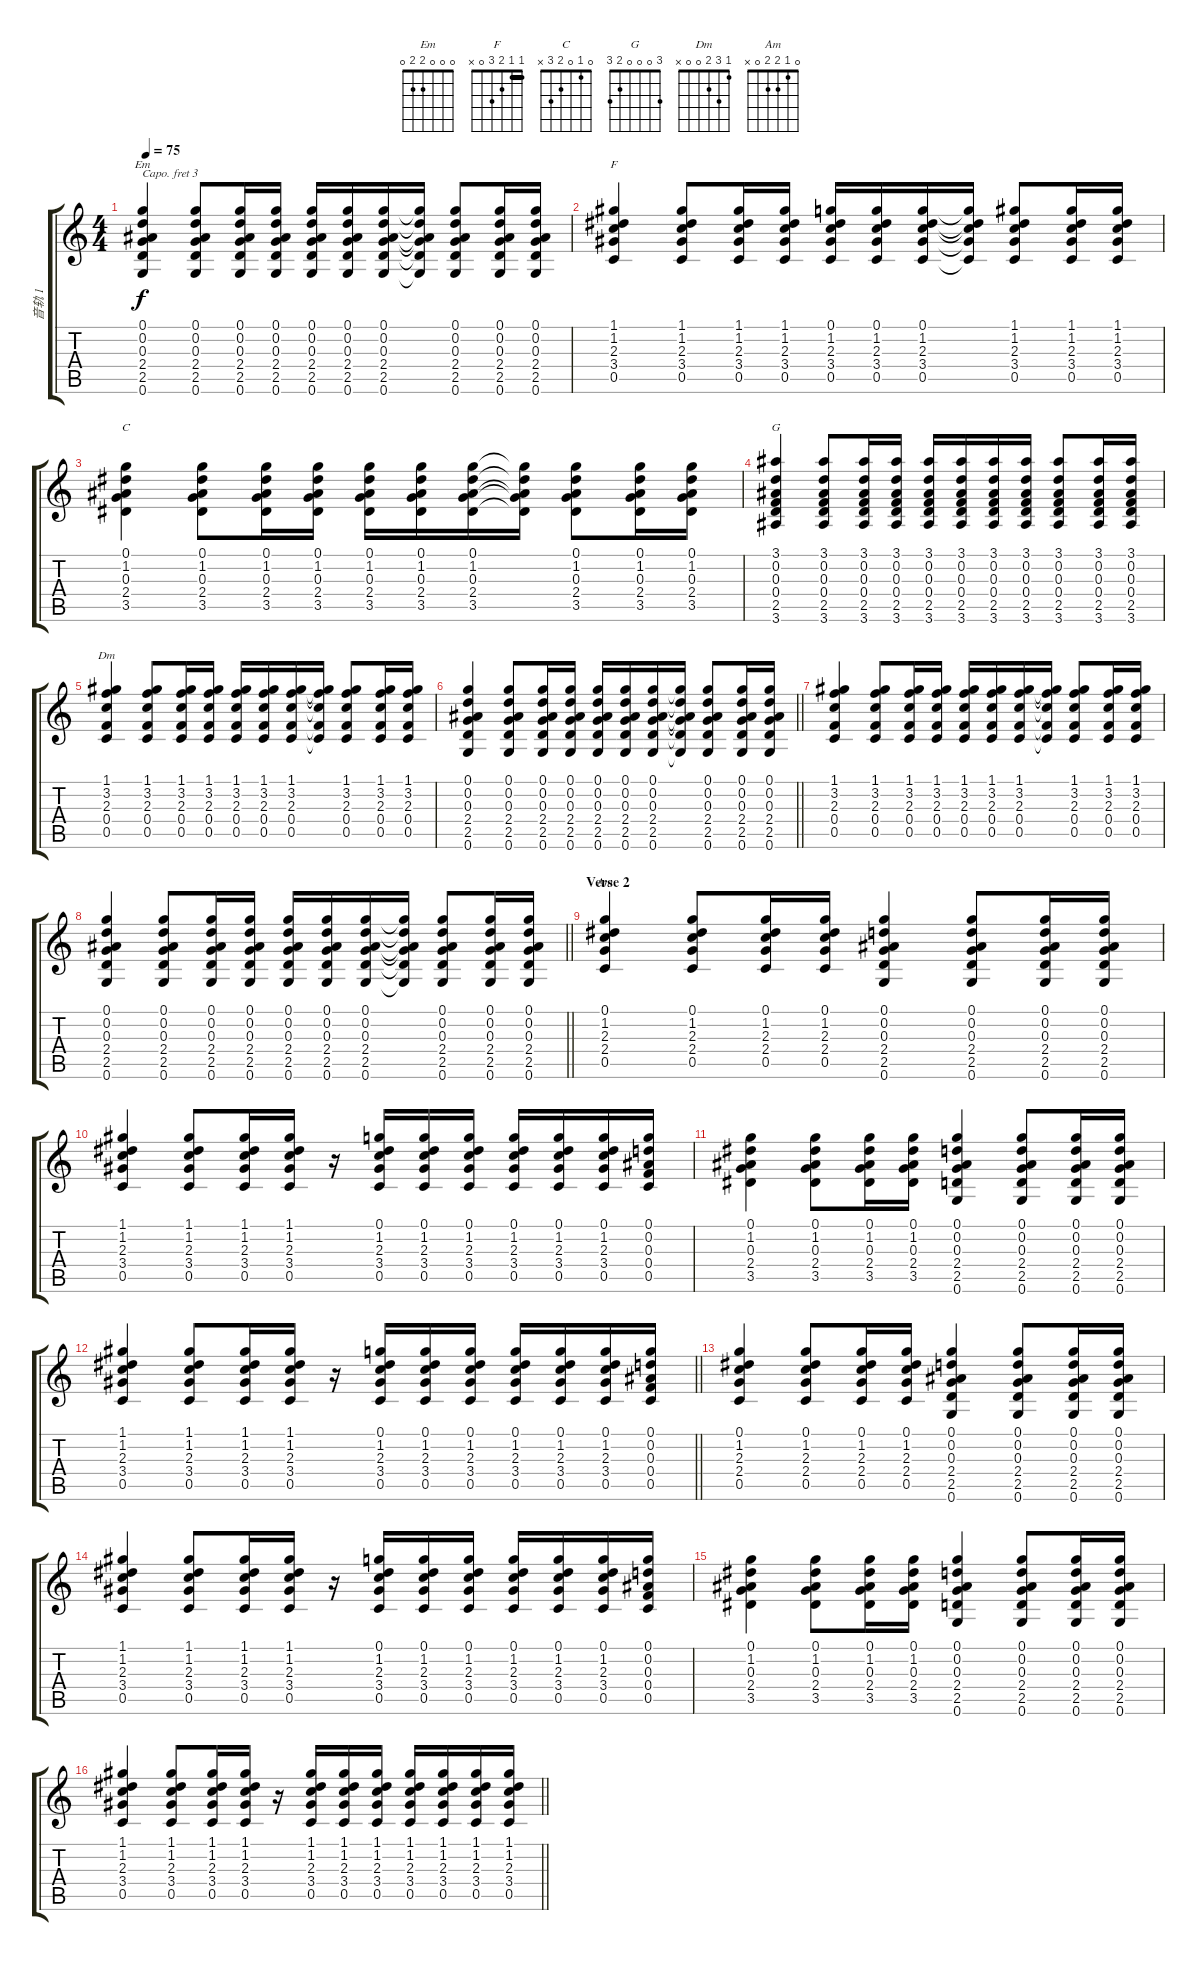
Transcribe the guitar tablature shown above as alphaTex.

\track ("音轨 1" "音轨 1") {instrument acousticguitarsteel}
\staff {score tabs}
\capo 3
\tuning (E4 B3 G3 D3 A2 E2) {hide}
\chord ("Em" 0 0 0 2 2 0)
\chord ("F" 1 1 2 3 0 x) {barre 1}
\chord ("C" 0 1 0 2 3 x)
\chord ("G" 3 0 0 0 2 3)
\chord ("Dm" 1 3 2 0 0 x)
\chord ("Am" 0 1 2 2 0 x)
\ts (4 4)
\tempo 75
\clef g2
\ks c
(0.1 0.2 0.3 2.4 2.5 0.6).4{ch "Em" dy f} (0.1 0.2 0.3 2.4 2.5 0.6).8 (0.1 0.2 0.3 2.4 2.5 0.6).16 (0.1 0.2 0.3 2.4 2.5 0.6).16 (0.1 0.2 0.3 2.4 2.5 0.6).16 (0.1 0.2 0.3 2.4 2.5 0.6).16 (0.1 0.2 0.3 2.4 2.5 0.6).16 (0.1{t} 0.2{t} 0.3{t} 2.4{t} 2.5{t} 0.6{t}).16 (0.1 0.2 0.3 2.4 2.5 0.6).8 (0.1 0.2 0.3 2.4 2.5 0.6).16 (0.1 0.2 0.3 2.4 2.5 0.6).16 |
(1.1 1.2 2.3 3.4 0.5).4{ch "F"} (1.1 1.2 2.3 3.4 0.5).8 (1.1 1.2 2.3 3.4 0.5).16 (1.1 1.2 2.3 3.4 0.5).16 (0.1 1.2 2.3 3.4 0.5).16 (0.1 1.2 2.3 3.4 0.5).16 (0.1 1.2 2.3 3.4 0.5).16 (0.1{t} 1.2{t} 2.3{t} 3.4{t} 0.5{t}).16 (1.1 1.2 2.3 3.4 0.5).8 (1.1 1.2 2.3 3.4 0.5).16 (1.1 1.2 2.3 3.4 0.5).16 |
(0.1 1.2 0.3 2.4 3.5).4{ch "C"} (0.1 1.2 0.3 2.4 3.5).8 (0.1 1.2 0.3 2.4 3.5).16 (0.1 1.2 0.3 2.4 3.5).16 (0.1 1.2 0.3 2.4 3.5).16 (0.1 1.2 0.3 2.4 3.5).16 (0.1 1.2 0.3 2.4 3.5).16 (0.1{t} 1.2{t} 0.3{t} 2.4{t} 3.5{t}).16 (0.1 1.2 0.3 2.4 3.5).8 (0.1 1.2 0.3 2.4 3.5).16 (0.1 1.2 0.3 2.4 3.5).16 |
(3.1 0.2 0.3 0.4 2.5 3.6).4{ch "G"} (3.1 0.2 0.3 0.4 2.5 3.6).8 (3.1 0.2 0.3 0.4 2.5 3.6).16 (3.1 0.2 0.3 0.4 2.5 3.6).16 (3.1 0.2 0.3 0.4 2.5 3.6).16 (3.1 0.2 0.3 0.4 2.5 3.6).16 (3.1 0.2 0.3 0.4 2.5 3.6).16 (3.1 0.2 0.3 0.4 2.5 3.6).16 (3.1 0.2 0.3 0.4 2.5 3.6).8 (3.1 0.2 0.3 0.4 2.5 3.6).16 (3.1 0.2 0.3 0.4 2.5 3.6).16 |
(1.1 3.2 2.3 0.4 0.5).4{ch "Dm"} (1.1 3.2 2.3 0.4 0.5).8 (1.1 3.2 2.3 0.4 0.5).16 (1.1 3.2 2.3 0.4 0.5).16 (1.1 3.2 2.3 0.4 0.5).16 (1.1 3.2 2.3 0.4 0.5).16 (1.1 3.2 2.3 0.4 0.5).16 (1.1{t} 3.2{t} 2.3{t} 0.4{t} 0.5{t}).16 (1.1 3.2 2.3 0.4 0.5).8 (1.1 3.2 2.3 0.4 0.5).16 (1.1 3.2 2.3 0.4 0.5).16 |
\barLineRight lightlight
(0.1 0.2 0.3 2.4 2.5 0.6).4 (0.1 0.2 0.3 2.4 2.5 0.6).8 (0.1 0.2 0.3 2.4 2.5 0.6).16 (0.1 0.2 0.3 2.4 2.5 0.6).16 (0.1 0.2 0.3 2.4 2.5 0.6).16 (0.1 0.2 0.3 2.4 2.5 0.6).16 (0.1 0.2 0.3 2.4 2.5 0.6).16 (0.1{t} 0.2{t} 0.3{t} 2.4{t} 2.5{t} 0.6{t}).16 (0.1 0.2 0.3 2.4 2.5 0.6).8 (0.1 0.2 0.3 2.4 2.5 0.6).16 (0.1 0.2 0.3 2.4 2.5 0.6).16 |
(1.1 3.2 2.3 0.4 0.5).4 (1.1 3.2 2.3 0.4 0.5).8 (1.1 3.2 2.3 0.4 0.5).16 (1.1 3.2 2.3 0.4 0.5).16 (1.1 3.2 2.3 0.4 0.5).16 (1.1 3.2 2.3 0.4 0.5).16 (1.1 3.2 2.3 0.4 0.5).16 (1.1{t} 3.2{t} 2.3{t} 0.4{t} 0.5{t}).16 (1.1 3.2 2.3 0.4 0.5).8 (1.1 3.2 2.3 0.4 0.5).16 (1.1 3.2 2.3 0.4 0.5).16 |
\barLineRight lightlight
(0.1 0.2 0.3 2.4 2.5 0.6).4 (0.1 0.2 0.3 2.4 2.5 0.6).8 (0.1 0.2 0.3 2.4 2.5 0.6).16 (0.1 0.2 0.3 2.4 2.5 0.6).16 (0.1 0.2 0.3 2.4 2.5 0.6).16 (0.1 0.2 0.3 2.4 2.5 0.6).16 (0.1 0.2 0.3 2.4 2.5 0.6).16 (0.1{t} 0.2{t} 0.3{t} 2.4{t} 2.5{t} 0.6{t}).16 (0.1 0.2 0.3 2.4 2.5 0.6).8 (0.1 0.2 0.3 2.4 2.5 0.6).16 (0.1 0.2 0.3 2.4 2.5 0.6).16 |
\section ("" "Verse 2")
(0.1 1.2 2.3 2.4 0.5).4{ch "Am"} (0.1 1.2 2.3 2.4 0.5).8 (0.1 1.2 2.3 2.4 0.5).16 (0.1 1.2 2.3 2.4 0.5).16 (0.1 0.2 0.3 2.4 2.5 0.6).4 (0.1 0.2 0.3 2.4 2.5 0.6).8 (0.1 0.2 0.3 2.4 2.5 0.6).16 (0.1 0.2 0.3 2.4 2.5 0.6).16 |
(1.1 1.2 2.3 3.4 0.5).4 (1.1 1.2 2.3 3.4 0.5).8 (1.1 1.2 2.3 3.4 0.5).16 (1.1 1.2 2.3 3.4 0.5).16 r.16 (0.1 1.2 2.3 3.4 0.5).16 (0.1 1.2 2.3 3.4 0.5).16 (0.1 1.2 2.3 3.4 0.5).16 (0.1 1.2 2.3 3.4 0.5).16 (0.1 1.2 2.3 3.4 0.5).16 (0.1 1.2 2.3 3.4 0.5).16 (0.1 0.2 0.3 0.4 0.5).16 |
(0.1 1.2 0.3 2.4 3.5).4 (0.1 1.2 0.3 2.4 3.5).8 (0.1 1.2 0.3 2.4 3.5).16 (0.1 1.2 0.3 2.4 3.5).16 (0.1 0.2 0.3 2.4 2.5 0.6).4 (0.1 0.2 0.3 2.4 2.5 0.6).8 (0.1 0.2 0.3 2.4 2.5 0.6).16 (0.1 0.2 0.3 2.4 2.5 0.6).16 |
\barLineRight lightlight
(1.1 1.2 2.3 3.4 0.5).4 (1.1 1.2 2.3 3.4 0.5).8 (1.1 1.2 2.3 3.4 0.5).16 (1.1 1.2 2.3 3.4 0.5).16 r.16 (0.1 1.2 2.3 3.4 0.5).16 (0.1 1.2 2.3 3.4 0.5).16 (0.1 1.2 2.3 3.4 0.5).16 (0.1 1.2 2.3 3.4 0.5).16 (0.1 1.2 2.3 3.4 0.5).16 (0.1 1.2 2.3 3.4 0.5).16 (0.1 0.2 0.3 0.4 0.5).16 |
(0.1 1.2 2.3 2.4 0.5).4 (0.1 1.2 2.3 2.4 0.5).8 (0.1 1.2 2.3 2.4 0.5).16 (0.1 1.2 2.3 2.4 0.5).16 (0.1 0.2 0.3 2.4 2.5 0.6).4 (0.1 0.2 0.3 2.4 2.5 0.6).8 (0.1 0.2 0.3 2.4 2.5 0.6).16 (0.1 0.2 0.3 2.4 2.5 0.6).16 |
(1.1 1.2 2.3 3.4 0.5).4 (1.1 1.2 2.3 3.4 0.5).8 (1.1 1.2 2.3 3.4 0.5).16 (1.1 1.2 2.3 3.4 0.5).16 r.16 (0.1 1.2 2.3 3.4 0.5).16 (0.1 1.2 2.3 3.4 0.5).16 (0.1 1.2 2.3 3.4 0.5).16 (0.1 1.2 2.3 3.4 0.5).16 (0.1 1.2 2.3 3.4 0.5).16 (0.1 1.2 2.3 3.4 0.5).16 (0.1 0.2 0.3 0.4 0.5).16 |
(0.1 1.2 0.3 2.4 3.5).4 (0.1 1.2 0.3 2.4 3.5).8 (0.1 1.2 0.3 2.4 3.5).16 (0.1 1.2 0.3 2.4 3.5).16 (0.1 0.2 0.3 2.4 2.5 0.6).4 (0.1 0.2 0.3 2.4 2.5 0.6).8 (0.1 0.2 0.3 2.4 2.5 0.6).16 (0.1 0.2 0.3 2.4 2.5 0.6).16 |
\barLineRight lightlight
(1.1 1.2 2.3 3.4 0.5).4 (1.1 1.2 2.3 3.4 0.5).8 (1.1 1.2 2.3 3.4 0.5).16 (1.1 1.2 2.3 3.4 0.5).16 r.16 (1.1 1.2 2.3 3.4 0.5).16 (1.1 1.2 2.3 3.4 0.5).16 (1.1 1.2 2.3 3.4 0.5).16 (1.1 1.2 2.3 3.4 0.5).16 (1.1 1.2 2.3 3.4 0.5).16 (1.1 1.2 2.3 3.4 0.5).16 (1.1 1.2 2.3 3.4 0.5).16
